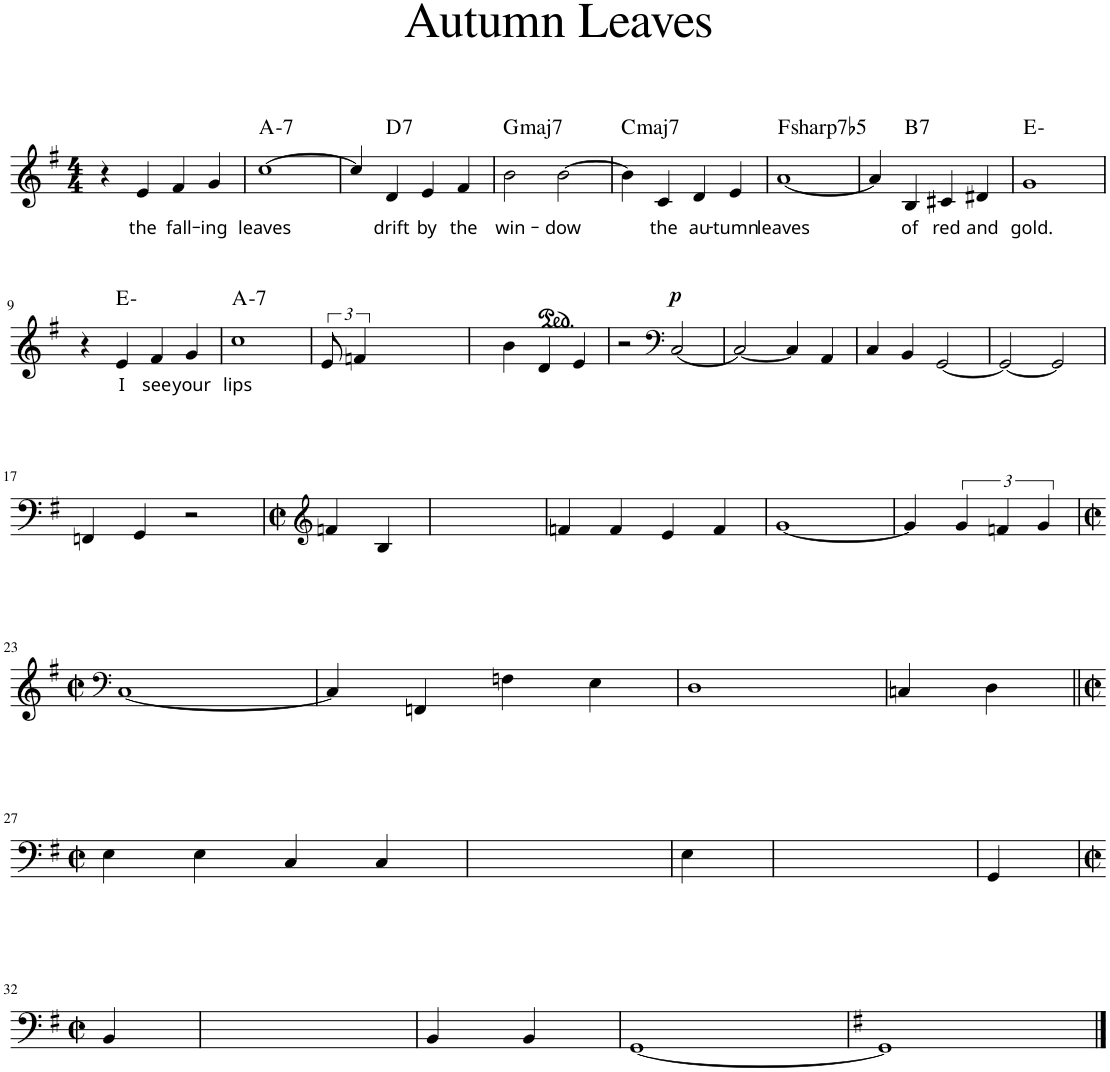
**kern	**text	**dynam	**harte
*part1	*part1	*part1	*part1
*staff1	*staff1	*staff1	*
*I"Voice	*	*	*
*I'V	*	*	*
*clefG2	*	*	*
*k[f#]	*	*	*
*M4/4	*	*	*
=1	=1	=1	=1
4r	.	.	.
!	!LO:LY:b	!	!
4e/	the	.	.
!	!LO:LY:b	!	!
4f#/	fall-	.	.
!	!LO:LY:b	!	!
4g/	-ing	.	.
=2	=2	=2	=2
!	!LO:LY:b	!	!LO:H:kt=7
[1cc	leaves	.	A:min7
=3	=3	=3	=3
4cc/]	.	.	.
!	!LO:LY:b	!	!LO:H:kt=7
4d/	drift	.	D:7
!	!LO:LY:b	!	!
4e/	by	.	.
!	!LO:LY:b	!	!
4f#/	the	.	.
=4	=4	=4	=4
!	!LO:LY:b	!	!LO:H:kt=maj7
2b\	win-	.	G:maj7
!	!LO:LY:b	!	!
[2b\	-dow	.	.
=5	=5	=5	=5
!	!	!	!LO:H:kt=maj7
4b\]	.	.	C:maj7
!	!LO:LY:b	!	!
4c/	the	.	.
!	!LO:LY:b	!	!
4d/	au-	.	.
!	!LO:LY:b	!	!
4e/	-tumn	.	.
=6	=6	=6	=6
!	!LO:LY:b	!	!LO:H:kt=sharp
[1a	leaves	.	.
=7	=7	=7	=7
4a/]	.	.	.
!	!LO:LY:b	!	!LO:H:kt=7
4B/	of	.	B:7
!	!LO:LY:b	!	!
4c#X/	red	.	.
!	!LO:LY:b	!	!
4d#X/	and	.	.
=8	=8	=8	=8
!	!LO:LY:b	!	!
1g	gold.	.	E:min
!!LO:LB:g=z
=9	=9	=9	=9
4r	.	.	.
!	!LO:LY:b	!	!
4e/	I	.	E:min
!	!LO:LY:b	!	!
4f#/	see	.	.
!	!LO:LY:b	!	!
4g/	your	.	.
=10	=10	=10	=10
!	!LO:LY:b	!	!LO:H:kt=7
1cc	lips	.	A:min7
=11	=11	=11	=11
12e/	.	.	.
6fn/	.	.	.
2ryy	.	.	.
4ryy	.	.	.
=12	=12	=12	=12
4ryy	.	.	.
4b\	.	.	.
4d/	.	.	.
4e/	.	.	.
=13	=13	=13	=13
2r	.	.	.
*clefF4	*	*	*
!	!	!LO:DY:a	!
[<2C/	.	p	.
=14	=14	=14	=14
2C/_	.	.	.
4C/]	.	.	.
4AA/	.	.	.
=15	=15	=15	=15
4C/	.	.	.
4BB/	.	.	.
[<2GG/	.	.	.
=16	=16	=16	=16
2GG/_	.	.	.
2GG/]	.	.	.
!!LO:LB:g=z
=17	=17	=17	=17
4FFn/	.	.	.
4GG/	.	.	.
2r	.	.	.
=18	=18	=18	=18
*clefG2	*	*	*
*M2/2	*	*	*
*met(c|)	*	*	*
4fn/	.	.	.
4B/	.	.	.
=19	=19	=19	=19
1ryy	.	.	.
=20	=20	=20	=20
4fn/	.	.	.
4f/	.	.	.
4e/	.	.	.
4f/	.	.	.
=21	=21	=21	=21
[<1g	.	.	.
=22	=22	=22	=22
4g/]	.	.	.
6g/	.	.	.
6fn/	.	.	.
6g/	.	.	.
!!LO:LB:g=z
=23	=23	=23	=23
*clefF4	*	*	*
*M2/2	*	*	*
*met(c|)	*	*	*
[<1C	.	.	.
=24	=24	=24	=24
4C/]	.	.	.
4FFn/	.	.	.
4Fn\	.	.	.
4E\	.	.	.
=25	=25	=25	=25
1D	.	.	.
=26	=26	=26	=26
4Cn/	.	.	.
4D\	.	.	.
!!LO:LB:g=z
=27||	=27||	=27||	=27||
*M2/2	*	*	*
*met(c|)	*	*	*
4E\	.	.	.
4E\	.	.	.
4C/	.	.	.
4C/	.	.	.
=28	=28	=28	=28
1ryy	.	.	.
=29	=29	=29	=29
4E\	.	.	.
=30	=30	=30	=30
1ryy	.	.	.
=31	=31	=31	=31
4GG/	.	.	.
!!LO:LB:g=z
=32	=32	=32	=32
*M2/2	*	*	*
*met(c|)	*	*	*
4BB/	.	.	.
=33	=33	=33	=33
1ryy	.	.	.
=34	=34	=34	=34
4BB/	.	.	.
4BB/	.	.	.
=35	=35	=35	=35
[<1GG	.	.	.
=36	=36	=36	=36
*k[f#]	*	*	*
1GG]	.	.	.
==	==	==	==
*-	*-	*-	*-
